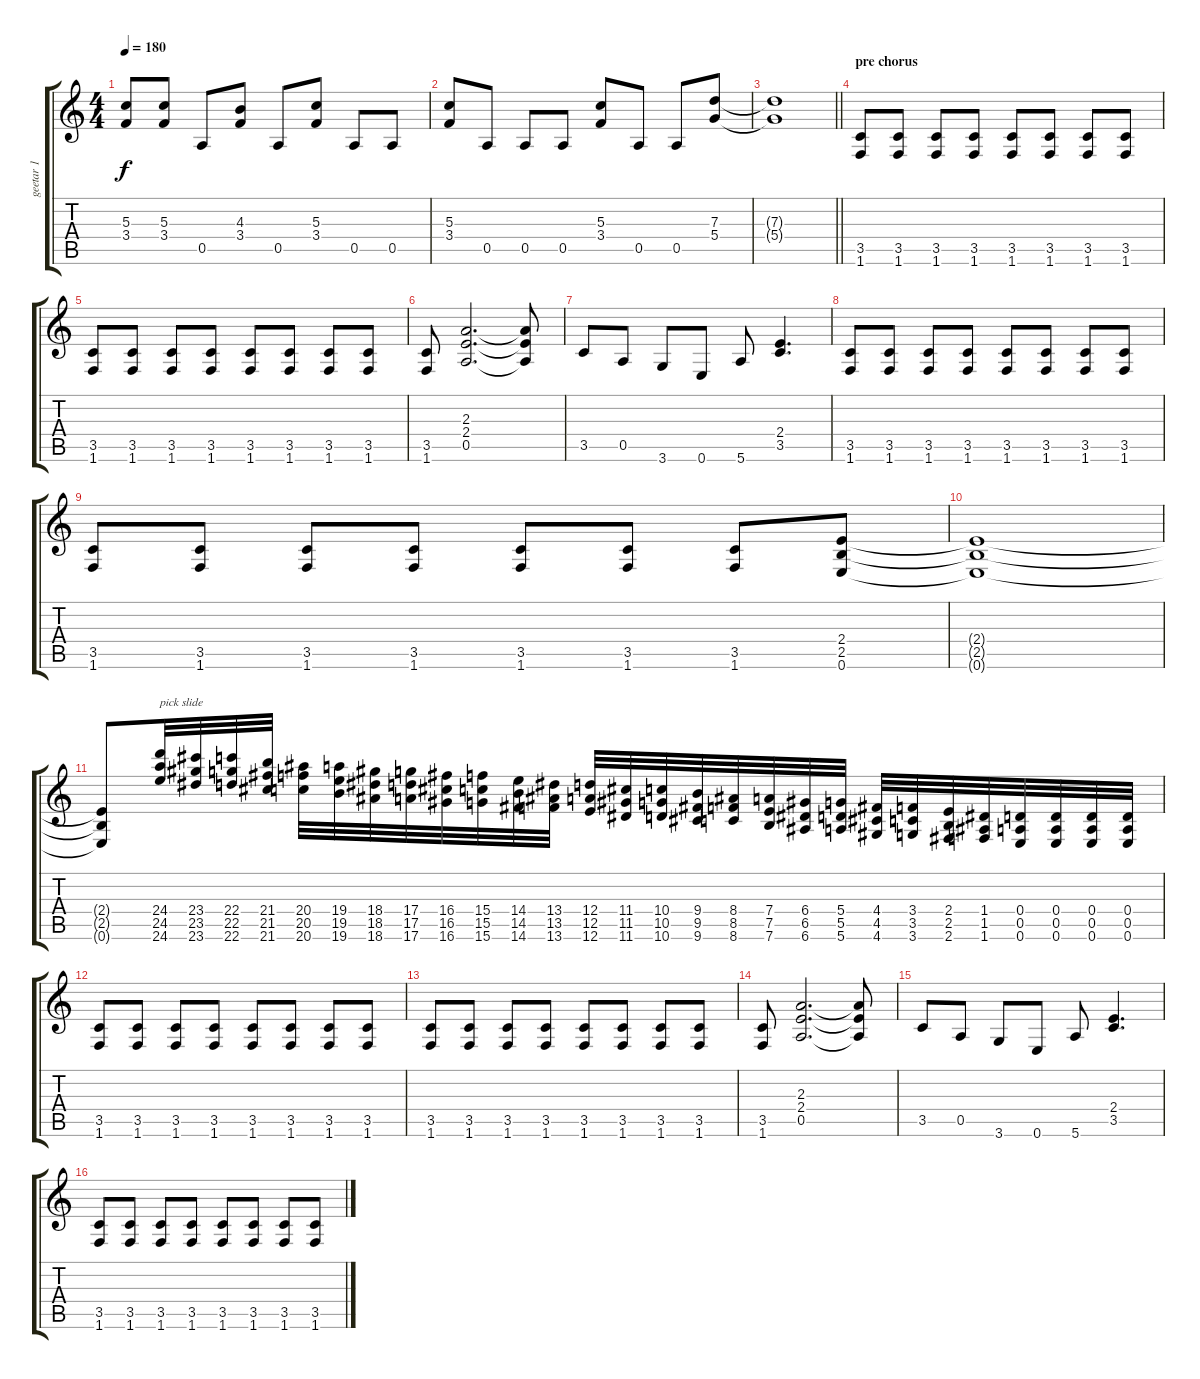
\track ("geetar 1" "geetar 1") {instrument distortionguitar}
\staff {score tabs}
\tuning (E4 B3 G3 D3 A2 E2) {hide}
\ts (4 4)
\tempo 180
\clef g2
\ks c
(5.3 3.4).8{dy f} (5.3 3.4).8 0.5.8 (4.3 3.4).8 0.5.8 (5.3 3.4).8 0.5.8 0.5.8 |
(5.3 3.4).8 0.5.8 0.5.8 0.5.8 (5.3 3.4).8 0.5.8 0.5.8 (7.3 5.4).8 |
\barLineRight lightlight
(7.3{t} 5.4{t}).1 |
\section ("" "pre chorus")
(3.5 1.6).8 (3.5 1.6).8 (3.5 1.6).8 (3.5 1.6).8 (3.5 1.6).8 (3.5 1.6).8 (3.5 1.6).8 (3.5 1.6).8 |
(3.5 1.6).8 (3.5 1.6).8 (3.5 1.6).8 (3.5 1.6).8 (3.5 1.6).8 (3.5 1.6).8 (3.5 1.6).8 (3.5 1.6).8 |
(3.5 1.6).8 (2.3 2.4 0.5).2{d} (2.3{t} 2.4{t} 0.5{t}).8 |
3.5.8 0.5.8 3.6.8 0.6.8 5.6.8 (2.4 3.5).4{d} |
(3.5 1.6).8 (3.5 1.6).8 (3.5 1.6).8 (3.5 1.6).8 (3.5 1.6).8 (3.5 1.6).8 (3.5 1.6).8 (3.5 1.6).8 |
(3.5 1.6).8 (3.5 1.6).8 (3.5 1.6).8 (3.5 1.6).8 (3.5 1.6).8 (3.5 1.6).8 (3.5 1.6).8 (2.4 2.5 0.6).8 |
(2.4{t} 2.5{t} 0.6{t}).1 |
(2.4{t} 2.5{t} 0.6{t}).8 (24.4 24.5 24.6).32{txt "pick slide"} (23.4 23.5 23.6).32 (22.4 22.5 22.6).32 (21.4 21.5 21.6).32 (20.4 20.5 20.6).32 (19.4 19.5 19.6).32 (18.4 18.5 18.6).32 (17.4 17.5 17.6).32 (16.4 16.5 16.6).32 (15.4 15.5 15.6).32 (14.4 14.5 14.6).32 (13.4 13.5 13.6).32 (12.4 12.5 12.6).32 (11.4 11.5 11.6).32 (10.4 10.5 10.6).32 (9.4 9.5 9.6).32 (8.4 8.5 8.6).32 (7.4 7.5 7.6).32 (6.4 6.5 6.6).32 (5.4 5.5 5.6).32 (4.4 4.5 4.6).32 (3.4 3.5 3.6).32 (2.4 2.5 2.6).32 (1.4 1.5 1.6).32 (0.4 0.5 0.6).32 (0.4 0.5 0.6).32 (0.4 0.5 0.6).32 (0.4 0.5 0.6).32 |
(3.5 1.6).8 (3.5 1.6).8 (3.5 1.6).8 (3.5 1.6).8 (3.5 1.6).8 (3.5 1.6).8 (3.5 1.6).8 (3.5 1.6).8 |
(3.5 1.6).8 (3.5 1.6).8 (3.5 1.6).8 (3.5 1.6).8 (3.5 1.6).8 (3.5 1.6).8 (3.5 1.6).8 (3.5 1.6).8 |
(3.5 1.6).8 (2.3 2.4 0.5).2{d} (2.3{t} 2.4{t} 0.5{t}).8 |
3.5.8 0.5.8 3.6.8 0.6.8 5.6.8 (2.4 3.5).4{d} |
(3.5 1.6).8 (3.5 1.6).8 (3.5 1.6).8 (3.5 1.6).8 (3.5 1.6).8 (3.5 1.6).8 (3.5 1.6).8 (3.5 1.6).8
